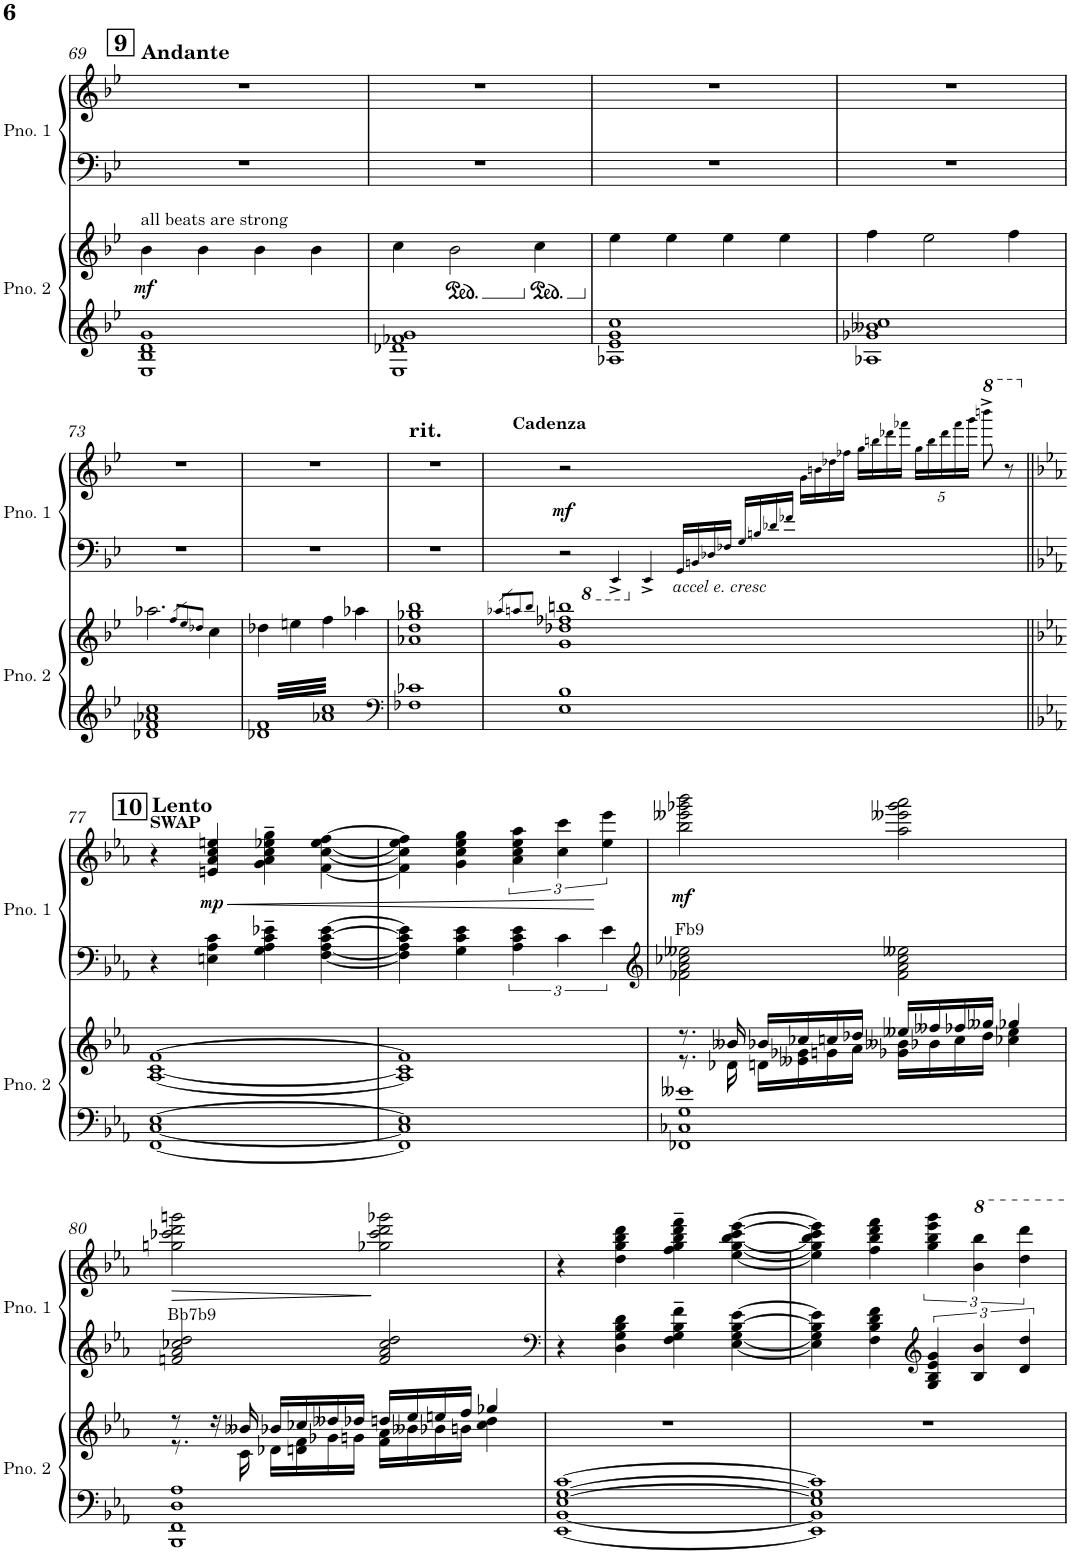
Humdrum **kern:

**kern	**kern	**dynam	**kern	**kern	**dynam
*part2	*part2	*part2	*part1	*part1	*part1
*staff4	*staff3	*staff3/4	*staff2	*staff1	*staff1/2
*I"Piano 2	*	*	*I"Piano 1	*	*
*I'Pno. 2	*	*	*I'Pno. 1	*	*
!!LO:PB:g=z
*clefG2	*clefG2	*	*clefF4	*clefG2	*
*k[b-e-]	*k[b-e-]	*	*k[b-e-]	*k[b-e-]	*
*M2/2	*M2/2	*	*M2/2	*M2/2	*
*met(c|)	*met(c|)	*	*met(c|)	*met(c|)	*
!!LO:REH:place=s1:a:B:cj:fs=14:t=9
=69	=69	=69	=69	=69	=69
!	!	!	!	!LO:TX:a:B:t=Andante	!
!	!LO:TX:a:t=all beats are strong	!	!	!	!
!	!	!LO:DY:b	!	!	!
1E- 1B- 1d 1g	4b-\	mf	1r	1r	.
.	4b-\	.	.	.	.
.	4b-\	.	.	.	.
.	4b-\	.	.	.	.
=70	=70	=70	=70	=70	=70
1E- 1d-X 1f-X 1g	4cc\	.	1r	1r	.
*	*ped	*	*	*	*
.	2b-\	.	.	.	.
*	*Xped	*	*	*	*
*	*ped	*	*	*	*
.	4cc\	.	.	.	.
=71	=71	=71	=71	=71	=71
*	*Xped	*	*	*	*
1A-X 1e- 1g 1cc	4ee-\	.	1r	1r	.
.	4ee-\	.	.	.	.
.	4ee-\	.	.	.	.
.	4ee-\	.	.	.	.
=72	=72	=72	=72	=72	=72
1A-X 1g-X 1b--X 1cc	4ff\	.	1r	1r	.
.	2ee-\	.	.	.	.
.	4ff\	.	.	.	.
!!LO:LB:g=z
=73	=73	=73	=73	=73	=73
1d-X 1f 1a-X 1cc	2.aa-X\	.	1r	1r	.
.	8qff/L	.	.	.	.
.	8qee-/	.	.	.	.
.	8qdd-X/J	.	.	.	.
.	4cc\	.	.	.	.
=74	=74	=74	=74	=74	=74
3.d-X 3.f	4dd-X\	.	1r	1r	.
.	4een\	.	.	.	.
3.a-X 3.cc	4ff\	.	.	.	.
.	4aa-X\	.	.	.	.
=75	=75	=75	=75	=75	=75
*clefF4	*	*	*	*	*
!	!	!	!	!LO:TX:a:t=rit.	!
1F-X 1c-X	1a-X 1dd 1gg-X 1bb-	.	1r	1r	.
=76	=76	=76	=76	=76	=76
.	8qaa-X/L	.	.	.	.
.	8qaan/	.	.	.	.
.	8qbb-/J	.	.	.	.
*	*	*	*^	*	*
*	*	*	*8ba	*	*	*
!	!	!	!	!	!LO:TX:a:B:t=Cadenza	!
!	!	!	!	!	!	!LO:DY:b
1E- 1B-	1g 1dd-X 1ff-X 1bbn	.	2ryy	2r	2r	mf
.	.	.	4EE-^!/	2AAA	1ryy	.
.	.	.	4EE-^!/	.	.	.
*	*	*	*X8ba	*	*	*
!	!	!	!LO:TX:b:i:t=accel e. cresc	!	!	!
1.ryy	1.ryy	.	16GG!/LL	2ryy	.	.
.	.	.	16BBn!/	.	.	.
.	.	.	16D-X!/	.	.	.
.	.	.	16F-X!/JJ	.	.	.
.	.	.	16G!/LL	.	.	.
.	.	.	16Bn!/	.	.	.
.	.	.	16d-X!/	.	.	.
.	.	.	16f-X!/JJ	.	.	.
.	.	.	1ryy	2ryy	16g!\LL	.
.	.	.	.	.	16bn!\	.
.	.	.	.	.	16dd-X!\	.
.	.	.	.	.	16ff-X!\JJ	.
.	.	.	.	.	16gg!\LL	.
.	.	.	.	.	16bbn!\	.
.	.	.	.	.	16ddd-X!\	.
.	.	.	.	.	16fff-X!\JJ	.
*	*	*	*	*	*Xbrackettup	*
.	.	.	.	2ryy	20gg!\LL	.
.	.	.	.	.	20bb!\	.
.	.	.	.	.	20ddd-!\	.
.	.	.	.	.	20fff-!\	.
.	.	.	.	.	20ggg!\JJ	.
*	*	*	*	*	*8va	*
.	.	.	.	.	8bbbbn^!\	.
.	.	.	.	.	8r	.
*	*	*	*v	*v	*	*
!!LO:LB:g=z
=77||	=77||	=77||	=77||	=77||	=77||
!!LO:REH:place=s1:a:B:cj:fs=14:t=10
*k[b-e-a-]	*k[b-e-a-]	*	*k[b-e-a-]	*k[b-e-a-]	*
*	*	*	*	*X8va	*
!	!	!	!	!LO:TX:a:B:t=SWAP	!
!	!	!	!	!LO:TX:a:B:t=Lento	!
[1FF [1C [1E-	[1A- [1c [1f	.	4r	4r	.
!	!	!	!	!	!LO:HP:b
!	!	!	!	!	!LO:DY:n=1:b
.	.	.	4En\ 4A-\ 4c\	4en/ 4a-/ 4cc/ 4een/	< mp
.	.	.	4G\~ 4A-\~ 4c\~ 4e-X\~	4g\~ 4a-\~ 4cc\~ 4ee-X\~ 4gg\~	.
.	.	.	[4F\ [4A-\ [4c\ [4e-\	[4f\ [4cc\ [4ee-\ [4ff\	.
=78	=78	=78	=78	=78	=78
1FF] 1C] 1E-]	1A-] 1c] 1f]	.	4F\] 4A-\] 4c\] 4e-\]	4f\] 4cc\] 4ee-\] 4ff\]	.
.	.	.	4G\ 4c\ 4e-\	4g\ 4cc\ 4ee-\ 4gg\	.
*	*	*	*	*brackettup	*
.	.	.	6A-\ 6c\ 6e-\	6a-\ 6cc\ 6ee-\ 6aa-\	.
.	.	.	6c\	6cc\ 6ccc\	.
.	.	.	6e-\	6ee-\ 6eee-\	[
=79	=79	=79	=79	=79	=79
*	*	*	*clefG2	*	*
*	*^	*	*	*	*
!	!	!	!	!LO:TX:a:t=Fb9	!	!
!	!	!	!	!	!	!LO:DY:b
1FF-X 1C-X 1G 1e--X	8.r	8.r	.	2f-X\ 2a-\ 2cc-X\ 2ee--X\	2bb-\ 2eee--X\ 2ggg-X\ 2bbb-\	mf
.	16b--X/	16d-X\	.	.	.	.
.	16b-X/LL	16dn\LL	.	.	.	.
.	16cc-X/	16e--X\ 16g-X\	.	.	.	.
.	16ccn/	16gn\	.	.	.	.
.	16dd-X/JJ	16a-\JJ	.	.	.	.
.	16ee--X/LL	16g-X\ 16b--X\LL	.	2f-\ 2a-\ 2cc-\ 2ee--X\	2aa-\ 2eee--X\ 2ggg-\ 2aaa-\	.
.	16ff--X/	16b-X\	.	.	.	.
.	16ff-X/	16cc\	.	.	.	.
.	16gg--X/JJ	16dd-\JJ	.	.	.	.
.	4gg-X/	4cc-X\ 4ee--\	.	.	.	.
!!LO:LB:g=z
=80	=80	=80	=80	=80	=80	=80
!	!	!	!	!LO:TX:a:t=Bb7b9	!	!
!	!	!	!	!	!	!LO:HP:b
1BBB- 1FF 1D 1A-	8r	8.r	.	2fn/ 2a-/ 2cc-X/ 2dd/	2ggn\ 2ccc-X\ 2ddd\ 2gggn\	>
.	16r	.	.	.	.	.
.	16b--X/	16c\	.	.	.	.
.	16b-X/LL	16d-X\LL	.	.	.	.
.	16cc-X/	16dn\ 16f\	.	.	.	.
.	16dd--X/	16g-X\	.	.	.	.
.	16dd-X/JJ	16gn\JJ	.	.	.	.
.	16ddn/LL	16f\ 16a-\LL	.	2f/ 2a-/ 2cc-/ 2dd/	2gg-X\ 2ccc-\ 2ddd\ 2ggg-X\	]
.	16ee-/	16b--X\	.	.	.	.
.	16een/	16b-X\	.	.	.	.
.	16ff/JJ	16bn\JJ	.	.	.	.
.	4gg-X/	4cc-\ 4dd\	.	.	.	.
*	*v	*v	*	*	*	*
=81	=81	=81	=81	=81	=81
*	*	*	*clefF4	*	*
[1EE- [1BB- [1E- [1G [1c	1r	.	4r	4r	.
.	.	.	4D\ 4G\ 4B-\ 4d\	4dd\ 4gg\ 4bb-\ 4ddd\	.
.	.	.	4F\~ 4G\~ 4B-\~ 4f\~	4ff\~ 4gg\~ 4bb-\~ 4ddd\~ 4fff\~	.
.	.	.	[4E-\ [4G\ [4B-\ [4e-\	[4ee-\ [4gg\ [4bb-\ [4ccc\ [4eee-\	.
=82	=82	=82	=82	=82	=82
1EE-] 1BB-] 1E-] 1G] 1c]	1r	.	4E-\] 4G\] 4B-\] 4e-\]	4ee-\] 4gg\] 4bb-\] 4ccc\] 4eee-\]	.
.	.	.	4F\ 4B-\ 4d\ 4f\	4ff\ 4bb-\ 4ddd\ 4fff\	.
*	*	*	*clefG2	*	*
.	.	.	6G/ 6B-/ 6e-/ 6g/	6gg\ 6bb-\ 6eee-\ 6ggg\	.
.	.	.	6B-/ 6b-/	6bb-\ 6bbb-\	.
.	.	.	6d/ 6dd/	6ddd\ 6dddd\	.
=	=	=	=	=	=
*-	*-	*-	*-	*-	*-
